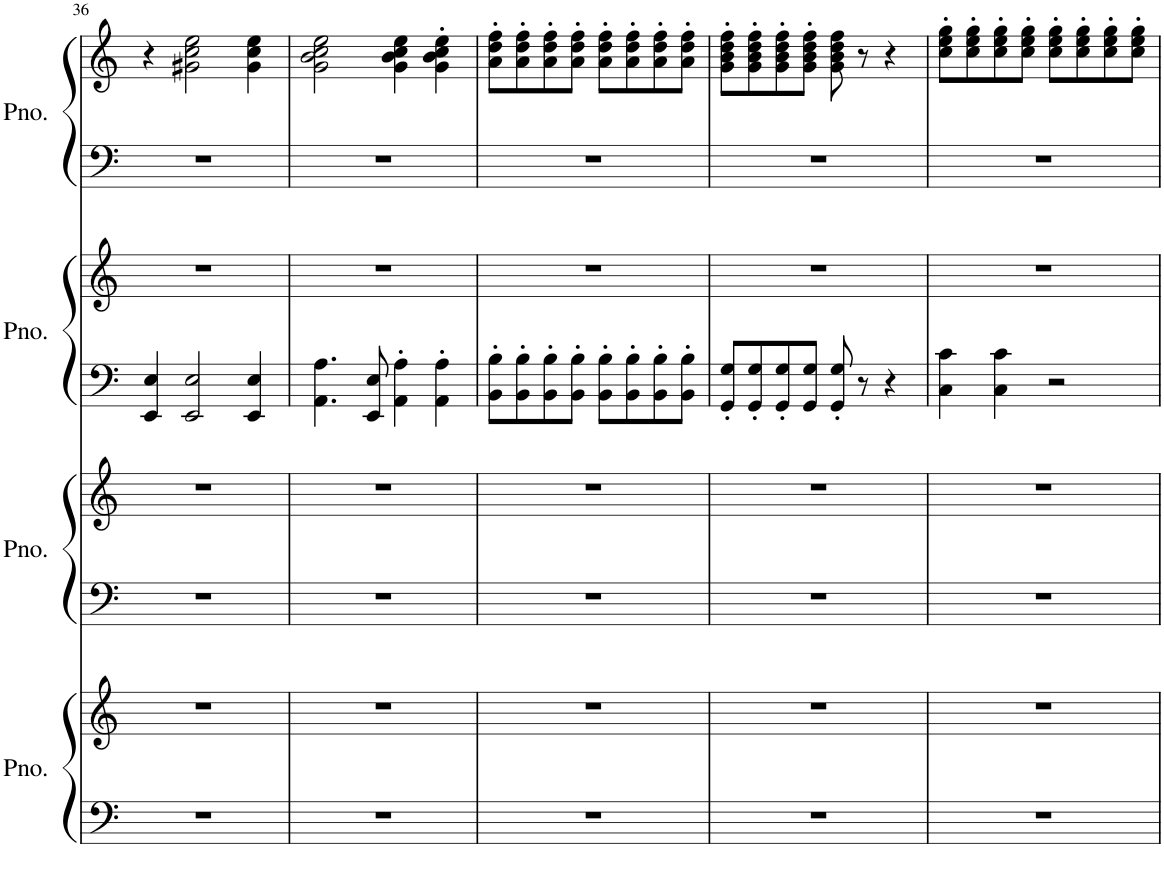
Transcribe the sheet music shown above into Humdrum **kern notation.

**kern	**kern	**kern	**kern	**kern	**kern	**kern	**kern
*part4	*part4	*part3	*part3	*part2	*part2	*part1	*part1
*staff8	*staff7	*staff6	*staff5	*staff4	*staff3	*staff2	*staff1
*I"Piano	*	*I"Piano	*	*I"Piano	*	*I"Piano	*
*I'Pno.	*	*I'Pno.	*	*I'Pno.	*	*I'Pno.	*
!!LO:PB:g=z
*clefF4	*clefG2	*clefF4	*clefG2	*clefF4	*clefG2	*clefF4	*clefG2
*k[]	*k[]	*k[]	*k[]	*k[]	*k[]	*k[]	*k[]
*M4/4	*M4/4	*M4/4	*M4/4	*M4/4	*M4/4	*M4/4	*M4/4
=36	=36	=36	=36	=36	=36	=36	=36
1r	1r	1r	1r	4EE/ 4E/	1r	1r	4r
.	.	.	.	2EE/ 2E/	.	.	2g#X\ 2cc\ 2ee\
.	.	.	.	4EE/ 4E/	.	.	4g#\ 4cc\ 4ee\
=37	=37	=37	=37	=37	=37	=37	=37
1r	1r	1r	1r	4.AA\ 4.A\	1r	1r	2g\ 2b\ 2cc\ 2ee\
.	.	.	.	8EE/ 8E/	.	.	.
.	.	.	.	4AA\' 4A\'	.	.	4g\ 4b\ 4cc\ 4ee\
.	.	.	.	4AA\' 4A\'	.	.	4g\' 4b\' 4cc\' 4ee\'
=38	=38	=38	=38	=38	=38	=38	=38
1r	1r	1r	1r	8BB\' 8B\'L	1r	1r	8a\' 8dd\' 8ff\'L
.	.	.	.	8BB\' 8B\'	.	.	8a\' 8dd\' 8ff\'
.	.	.	.	8BB\' 8B\'	.	.	8a\' 8dd\' 8ff\'
.	.	.	.	8BB\' 8B\'J	.	.	8a\' 8dd\' 8ff\'J
.	.	.	.	8BB\' 8B\'L	.	.	8a\' 8dd\' 8ff\'L
.	.	.	.	8BB\' 8B\'	.	.	8a\' 8dd\' 8ff\'
.	.	.	.	8BB\' 8B\'	.	.	8a\' 8dd\' 8ff\'
.	.	.	.	8BB\' 8B\'J	.	.	8a\' 8dd\' 8ff\'J
=39	=39	=39	=39	=39	=39	=39	=39
1r	1r	1r	1r	8GG/' 8G/'L	1r	1r	8g\' 8b\' 8dd\' 8ff\'L
.	.	.	.	8GG/' 8G/'	.	.	8g\' 8b\' 8dd\' 8ff\'
.	.	.	.	8GG/' 8G/'	.	.	8g\' 8b\' 8dd\' 8ff\'
.	.	.	.	8GG/ 8G/J	.	.	8g\' 8b\' 8dd\' 8ff\'J
.	.	.	.	8GG/' 8G/'	.	.	8g\ 8b\ 8dd\ 8ff\
.	.	.	.	8r	.	.	8r
.	.	.	.	4r	.	.	4r
=40	=40	=40	=40	=40	=40	=40	=40
1r	1r	1r	1r	4C\ 4c\	1r	1r	8cc\' 8ee\' 8gg\'L
.	.	.	.	.	.	.	8cc\' 8ee\' 8gg\'
.	.	.	.	4C\ 4c\	.	.	8cc\' 8ee\' 8gg\'
.	.	.	.	.	.	.	8cc\' 8ee\' 8gg\'J
.	.	.	.	2r	.	.	8cc\' 8ee\' 8gg\'L
.	.	.	.	.	.	.	8cc\' 8ee\' 8gg\'
.	.	.	.	.	.	.	8cc\' 8ee\' 8gg\'
.	.	.	.	.	.	.	8cc\' 8ee\' 8gg\'J
=	=	=	=	=	=	=	=
*-	*-	*-	*-	*-	*-	*-	*-
